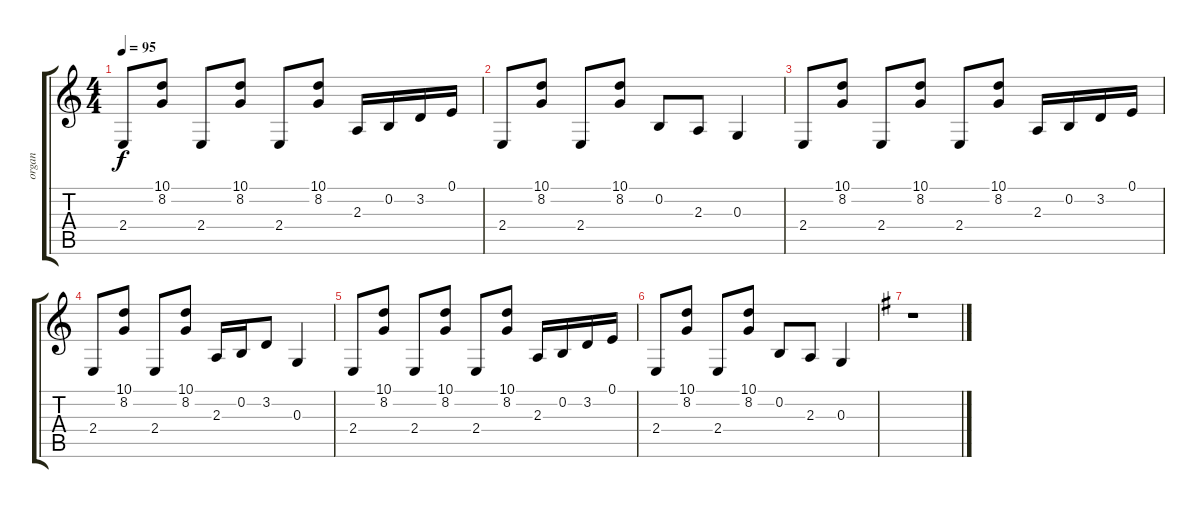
\track ("organ" "organ") {instrument rockorgan}
\staff {score tabs}
\tuning (E4 B3 G3 D3 A2 E2) {hide}
\ts (4 4)
\tempo 95
\clef g2
\ks c
2.4.8{dy f} (10.1 8.2).8 2.4.8 (10.1 8.2).8 2.4.8 (10.1 8.2).8 2.3.16 0.2.16 3.2.16 0.1.16 |
2.4.8 (10.1 8.2).8 2.4.8 (10.1 8.2).8 0.2.8 2.3.8 0.3.4 |
2.4.8 (10.1 8.2).8 2.4.8 (10.1 8.2).8 2.4.8 (10.1 8.2).8 2.3.16 0.2.16 3.2.16 0.1.16 |
2.4.8 (10.1 8.2).8 2.4.8 (10.1 8.2).8 2.3.16 0.2.16 3.2.8 0.3.4 |
2.4.8 (10.1 8.2).8 2.4.8 (10.1 8.2).8 2.4.8 (10.1 8.2).8 2.3.16 0.2.16 3.2.16 0.1.16 |
2.4.8 (10.1 8.2).8 2.4.8 (10.1 8.2).8 0.2.8 2.3.8 0.3.4 |
\ks g
r.1
